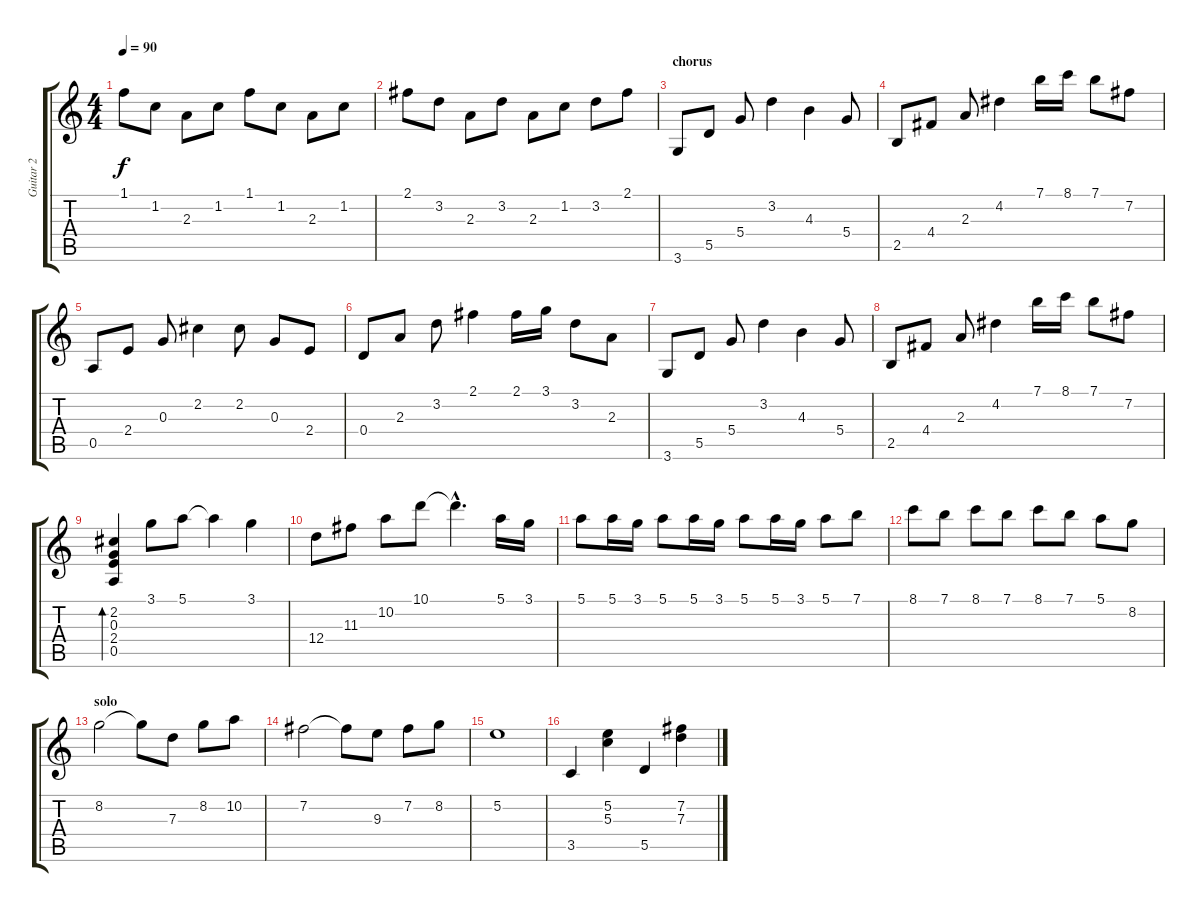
\track ("Guitar 2" "Guitar 2") {instrument overdrivenguitar}
\staff {score tabs}
\tuning (E4 B3 G3 D3 A2 E2) {hide}
\ts (4 4)
\tempo 90
\clef g2
\ks c
1.1.8{dy f} 1.2.8 2.3.8 1.2.8 1.1.8 1.2.8 2.3.8 1.2.8 |
2.1.8 3.2.8 2.3.8 3.2.8 2.3.8 1.2.8 3.2.8 2.1.8 |
\section ("" "chorus")
3.6.8 5.5.8 5.4.8 3.2.4 4.3.4 5.4.8 |
2.5.8 4.4.8 2.3.8 4.2.4 7.1.16 8.1.16 7.1.8 7.2.8 |
0.5.8 2.4.8 0.3.8 2.2.4 2.2.8 0.3.8 2.4.8 |
0.4.8 2.3.8 3.2.8 2.1.4 2.1.16 3.1.16 3.2.8 2.3.8 |
3.6.8 5.5.8 5.4.8 3.2.4 4.3.4 5.4.8 |
2.5.8 4.4.8 2.3.8 4.2.4 7.1.16 8.1.16 7.1.8 7.2.8 |
(2.2 0.3 2.4 0.5).4{bd 240} 3.1.8 5.1.8 5.1{t}.4 3.1.4 |
12.4.8 11.3.8 10.2.8 10.1.8 10.1{hac t}.4{d} 5.1.16 3.1.16 |
5.1.8 5.1.16 3.1.16 5.1.8 5.1.16 3.1.16 5.1.8 5.1.16 3.1.16 5.1.8 7.1.8 |
8.1.8 7.1.8 8.1.8 7.1.8 8.1.8 7.1.8 5.1.8 8.2.8 |
\section ("" "solo")
8.2.2 8.2{t}.8 7.3.8 8.2.8 10.2.8 |
7.2.2 7.2{t}.8 9.3.8 7.2.8 8.2.8 |
5.2.1 |
3.5.4 (5.2 5.3).4 5.5.4 (7.2 7.3).4
